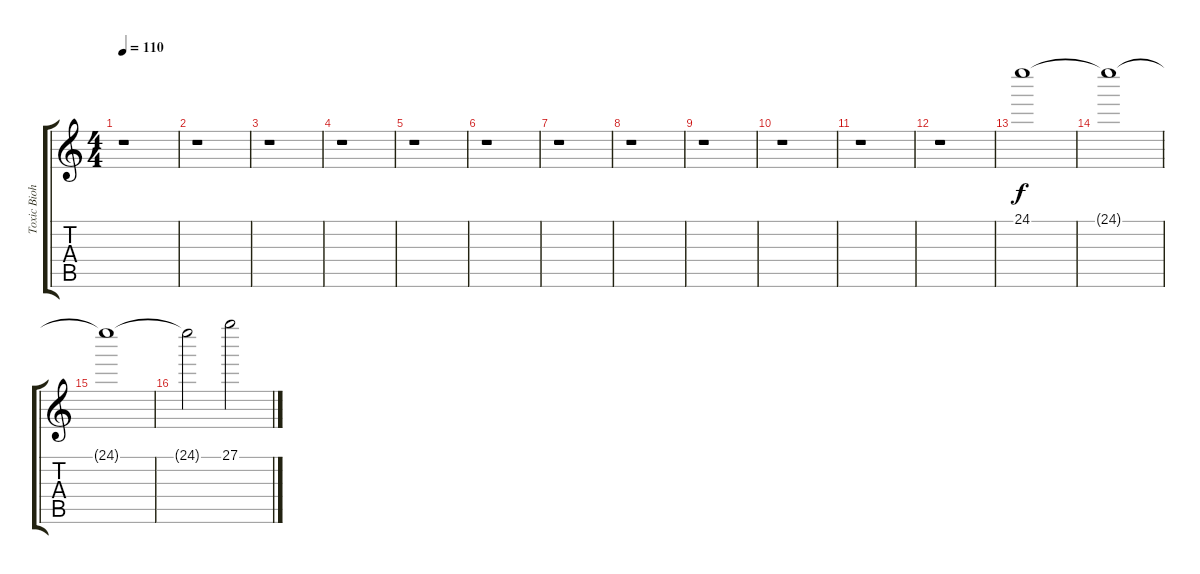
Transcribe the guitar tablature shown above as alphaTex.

\track ("Toxic Biohazard 01" "Toxic Bioh") {instrument acousticguitarsteel}
\staff {score tabs}
\tuning (E4 B3 G3 D3 A2 E2) {hide}
\ts (4 4)
\tempo 110
\clef g2
\ks c
r.1{dy f} |
r.1 |
r.1 |
r.1 |
r.1 |
r.1 |
r.1 |
r.1 |
r.1 |
r.1 |
r.1 |
r.1 |
24.1.1 |
24.1{t}.1 |
24.1{t}.1 |
24.1{t}.2 27.1.2
